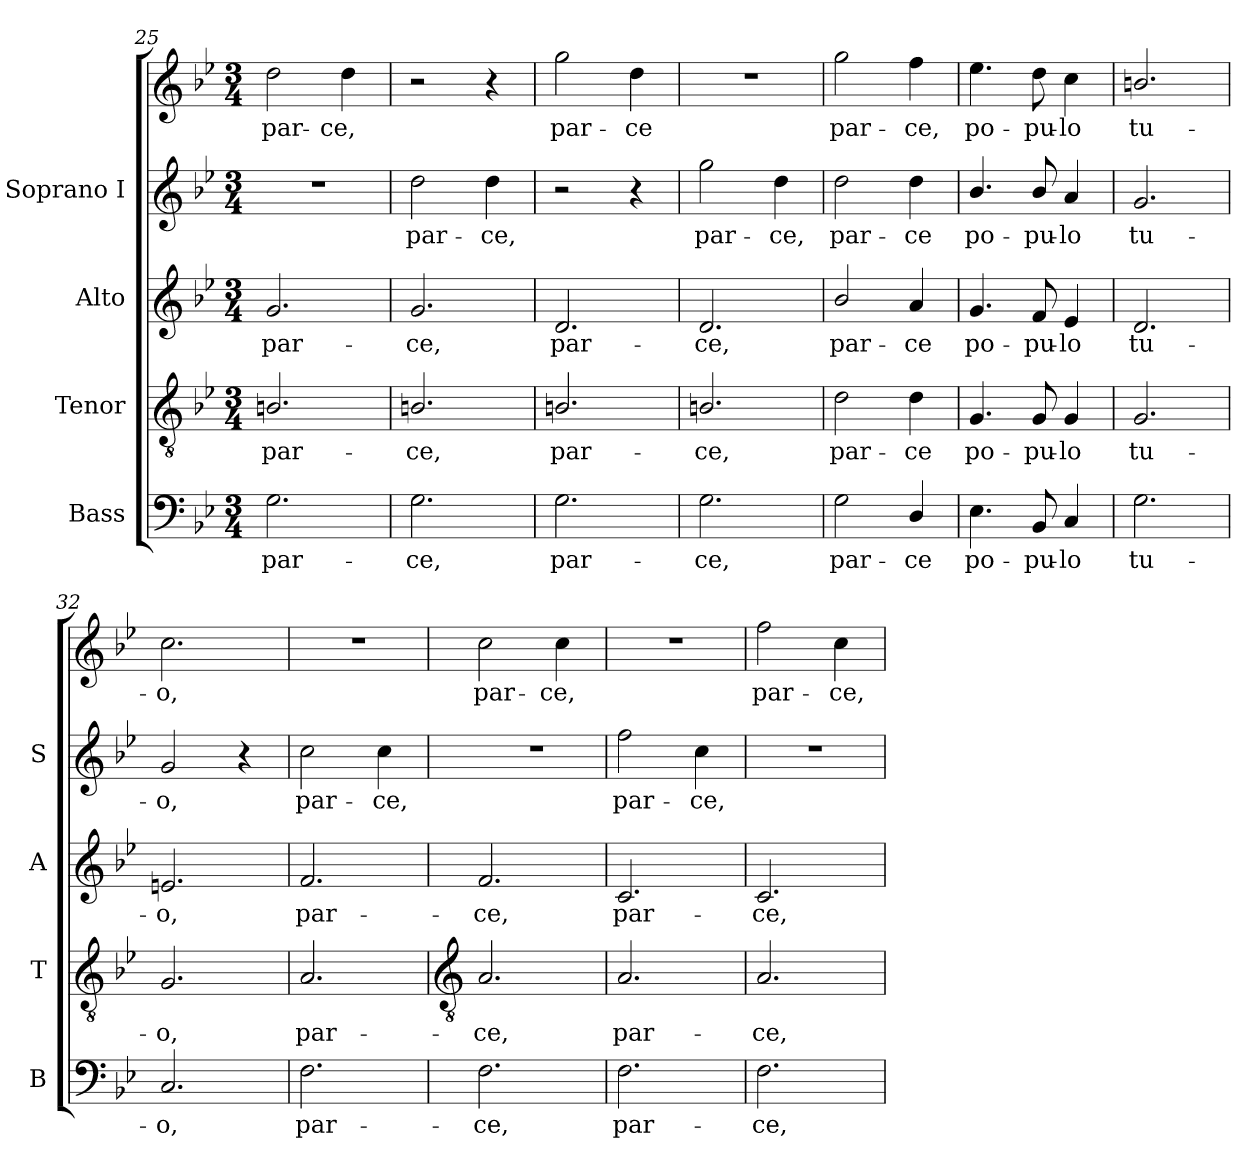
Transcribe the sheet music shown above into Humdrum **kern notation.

**kern	**text	**kern	**text	**kern	**text	**kern	**text	**kern	**text
*part4	*part4	*part3	*part3	*part2	*part2	*part1	*part1	*part1	*part1
*staff5	*staff5	*staff4	*staff4	*staff3	*staff3	*staff2	*staff2	*staff1	*staff1
*I"Bass	*	*I"Tenor	*	*I"Alto	*	*I"Soprano I	*	*	*
*I'B	*	*I'T	*	*I'A	*	*I'S	*	*	*
*clefF4	*	*clefGv2	*	*clefG2	*	*clefG2	*	*clefG2	*
*k[b-e-]	*	*k[b-e-]	*	*k[b-e-]	*	*k[b-e-]	*	*k[b-e-]	*
*B-:	*	*B-:	*	*B-:	*	*B-:	*	*B-:	*
*M3/4	*	*M3/4	*	*M3/4	*	*M3/4	*	*M3/4	*
=25	=25	=25	=25	=25	=25	=25	=25	=25	=25
!	!LO:LY:b	!	!LO:LY:b	!	!LO:LY:b	!LO:N:vis=1	!	!	!LO:LY:b
2.G	par-	2.Bn/	par-	2.g	par-	2.r	.	2dd	par-
!	!	!	!	!	!	!	!	!	!LO:LY:b
.	.	.	.	.	.	.	.	4dd	-ce,
=26	=26	=26	=26	=26	=26	=26	=26	=26	=26
!	!LO:LY:b	!	!LO:LY:b	!	!LO:LY:b	!	!LO:LY:b	!	!
2.G	-ce,	2.Bn/	-ce,	2.g	-ce,	2dd	par-	2r	.
!	!	!	!	!	!	!	!LO:LY:b	!	!
.	.	.	.	.	.	4dd	-ce,	4r	.
=27	=27	=27	=27	=27	=27	=27	=27	=27	=27
!	!LO:LY:b	!	!LO:LY:b	!	!LO:LY:b	!	!	!	!LO:LY:b
2.G	par-	2.Bn/	par-	2.d	par-	2r	.	2gg	par-
!	!	!	!	!	!	!	!	!	!LO:LY:b
.	.	.	.	.	.	4r	.	4dd	-ce
=28	=28	=28	=28	=28	=28	=28	=28	=28	=28
!	!LO:LY:b	!	!LO:LY:b	!	!LO:LY:b	!	!LO:LY:b	!LO:N:vis=1	!
2.G	-ce,	2.Bn/	-ce,	2.d	-ce,	2gg	par-	2.r	.
!	!	!	!	!	!	!	!LO:LY:b	!	!
.	.	.	.	.	.	4dd	-ce,	.	.
=29	=29	=29	=29	=29	=29	=29	=29	=29	=29
!	!LO:LY:b	!	!LO:LY:b	!	!LO:LY:b	!	!LO:LY:b	!	!LO:LY:b
2G	par-	2d	par-	2b-/	par-	2dd	par-	2gg	par-
!	!LO:LY:b	!	!LO:LY:b	!	!LO:LY:b	!	!LO:LY:b	!	!LO:LY:b
4D/	-ce	4d	-ce	4a	-ce	4dd	-ce	4ff	-ce,
=30	=30	=30	=30	=30	=30	=30	=30	=30	=30
!	!LO:LY:b	!	!LO:LY:b	!	!LO:LY:b	!	!LO:LY:b	!	!LO:LY:b
4.E-	po-	4.G	po-	4.g	po-	4.b-/	po-	4.ee-	po-
!	!LO:LY:b	!	!LO:LY:b	!	!LO:LY:b	!	!LO:LY:b	!	!LO:LY:b
8BB-	-pu-	8G	-pu-	8f	-pu-	8b-/	-pu-	8dd	-pu-
!	!LO:LY:b	!	!LO:LY:b	!	!LO:LY:b	!	!LO:LY:b	!	!LO:LY:b
4C	-lo	4G	-lo	4e-	-lo	4a	-lo	4cc	-lo
=31	=31	=31	=31	=31	=31	=31	=31	=31	=31
!	!LO:LY:b	!	!LO:LY:b	!	!LO:LY:b	!	!LO:LY:b	!	!LO:LY:b
2.G	tu-	2.G	tu-	2.d	tu-	2.g	-tu-	2.bn/	tu-
=32	=32	=32	=32	=32	=32	=32	=32	=32	=32
!	!LO:LY:b	!	!LO:LY:b	!	!LO:LY:b	!	!LO:LY:b	!	!LO:LY:b
2.C	-o,	2.G	-o,	2.en	-o,	2g	o,	2.cc	-o,
.	.	.	.	.	.	4r	.	.	.
=33	=33	=33	=33	=33	=33	=33	=33	=33	=33
!	!LO:LY:b	!	!LO:LY:b	!	!LO:LY:b	!	!LO:LY:b	!LO:N:vis=1	!
2.F	par-	2.A	par-	2.f	par-	2cc	par-	2.r	.
!	!	!	!	!	!	!	!LO:LY:b	!	!
.	.	.	.	.	.	4cc	-ce,	.	.
!!LO:LB:g=z
=34	=34	=34	=34	=34	=34	=34	=34	=34	=34
*	*	*clefGv2	*	*	*	*	*	*	*
!	!LO:LY:b	!	!LO:LY:b	!	!LO:LY:b	!LO:N:vis=1	!	!	!LO:LY:b
2.F	-ce,	2.A	-ce,	2.f	-ce,	2.r	.	2cc	par-
!	!	!	!	!	!	!	!	!	!LO:LY:b
.	.	.	.	.	.	.	.	4cc	-ce,
=35	=35	=35	=35	=35	=35	=35	=35	=35	=35
!	!LO:LY:b	!	!LO:LY:b	!	!LO:LY:b	!	!LO:LY:b	!LO:N:vis=1	!
2.F	par-	2.A	par-	2.c	par-	2ff	par-	2.r	.
!	!	!	!	!	!	!	!LO:LY:b	!	!
.	.	.	.	.	.	4cc	-ce,	.	.
=36	=36	=36	=36	=36	=36	=36	=36	=36	=36
!	!LO:LY:b	!	!LO:LY:b	!	!LO:LY:b	!LO:N:vis=1	!	!	!LO:LY:b
2.F	-ce,	2.A	-ce,	2.c	-ce,	2.r	.	2ff	par-
!	!	!	!	!	!	!	!	!	!LO:LY:b
.	.	.	.	.	.	.	.	4cc	-ce,
=	=	=	=	=	=	=	=	=	=
*-	*-	*-	*-	*-	*-	*-	*-	*-	*-
